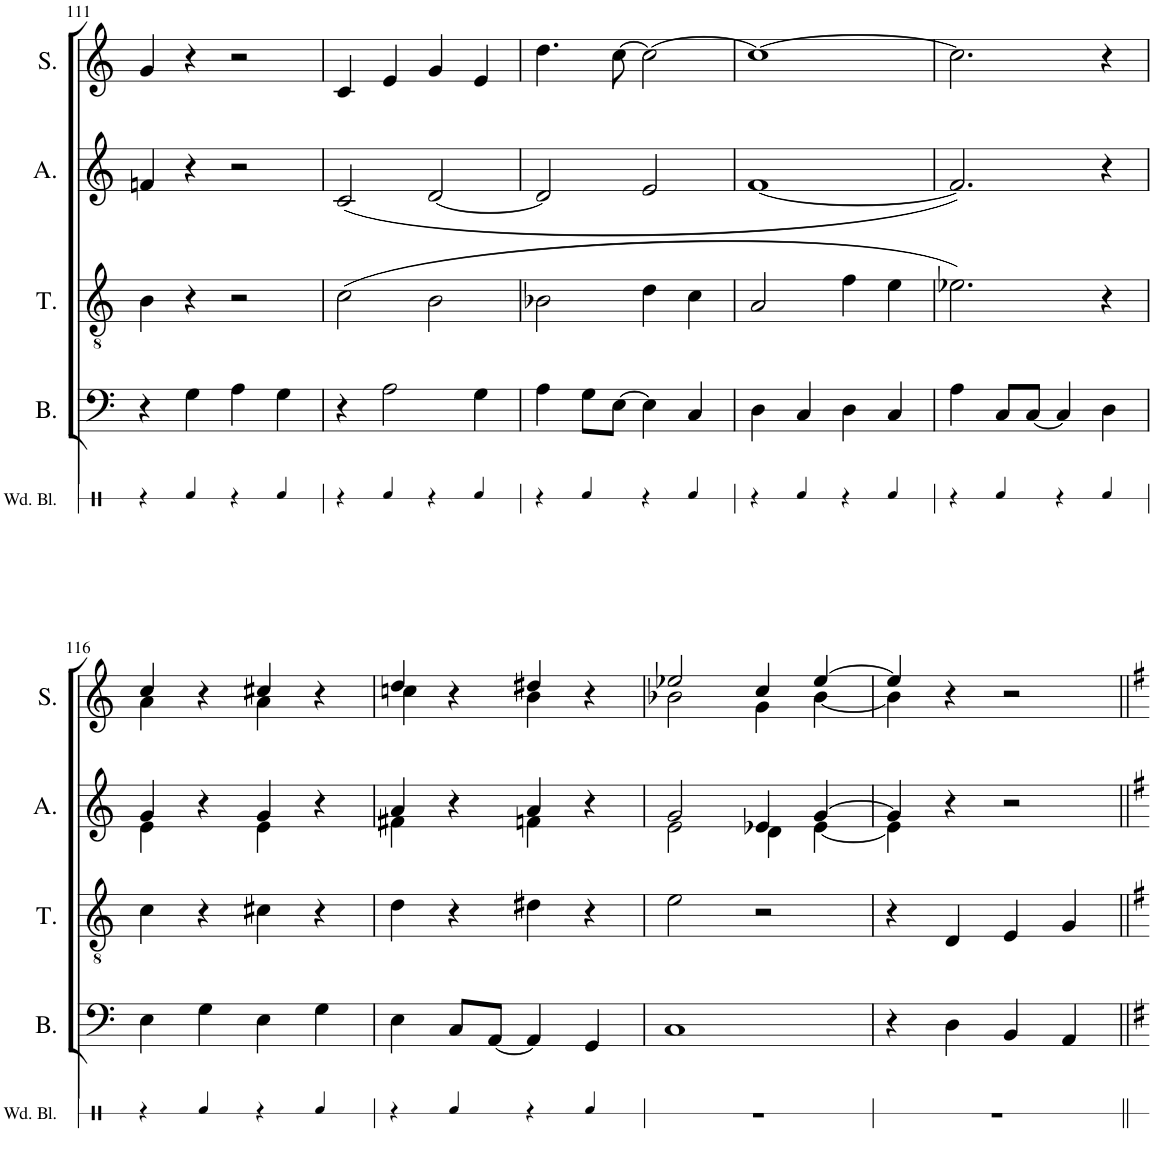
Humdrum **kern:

**kern	**kern	**kern	**kern	**kern
*part5	*part4	*part3	*part2	*part1
*staff5	*staff4	*staff3	*staff2	*staff1
*I"Wood blocks	*I"Bass	*I"Tenor	*I"Alto	*I"Soprano
*I'Wd. Bl.	*I'B.	*I'T.	*I'A.	*I'S.
!!LO:PB:g=z
*clefX	*clefF4	*clefGv2	*clefG2	*clefG2
*k[]	*k[]	*k[]	*k[]	*k[]
*M2/2	*M2/2	*M2/2	*M2/2	*M2/2
*met(c|)	*met(c|)	*met(c|)	*met(c|)	*met(c|)
=111	=111	=111	=111	=111
4r	4r	4B\	4fn/	4g/
4Rf/	4G\	4r	4r	4r
4r	4A\	2r	2r	2r
4Rf/	4G\	.	.	.
=112	=112	=112	=112	=112
4r	4r	(2c\	(2c/	4c/
4Rf/	2A\	.	.	4e/
4r	.	2B\	[2d/	4g/
4Rf/	4G\	.	.	4e/
=113	=113	=113	=113	=113
4r	4A\	2B-X\	2d/]	4.dd\
4Rf/	8G\L	.	.	.
.	[8E\J	.	.	[8cc\
4r	4E\]	4d\	2e/	2cc\_
4Rf/	4C/	4c\	.	.
=114	=114	=114	=114	=114
4r	4D\	2A/	[1f	1cc_
4Rf/	4C/	.	.	.
4r	4D\	4f\	.	.
4Rf/	4C/	4e\	.	.
=115	=115	=115	=115	=115
4r	4A\	2.e-X\)	2.f/])	2.cc\]
4Rf/	8C/L	.	.	.
.	[8C/J	.	.	.
4r	4C/]	.	.	.
4Rf/	4D\	4r	4r	4r
!!LO:LB:g=z
=116	=116	=116	=116	=116
*	*	*	*^	*^
4r	4E\	4c\	4g/	4e\	4cc/	4a\
4Rf/	4G\	4r	4r	4ryy	4r	4ryy
4r	4E\	4c#X\	4g/	4e\	4cc#X/	4a\
4Rf/	4G\	4r	4r	4ryy	4r	4ryy
=117	=117	=117	=117	=117	=117	=117
4r	4E\	4d\	4a/	4f#X\	4dd/	4ccn\
4Rf/	8C/L	4r	4r	4ryy	4r	4ryy
.	[8AA/J	.	.	.	.	.
4r	4AA/]	4d#X\	4a/	4fn\	4dd#X/	4b\
4Rf/	4GG/	4r	4r	4ryy	4r	4ryy
=118	=118	=118	=118	=118	=118	=118
1r	1C	2e\	2g/	2e\	2ee-X/	2b-X\
.	.	2r	4e-X/	4d\	4cc/	4g\
.	.	.	[4g/	[4e-\	[4ee-/	[4b-\
=119	=119	=119	=119	=119	=119	=119
1r	4r	4r	4g/]	4e-\]	4ee-/]	4b-\]
.	4D\	4D/	4r	4ryy	4r	4ryy
.	4BB/	4E/	2r	2ryy	2r	2ryy
.	4AA/	4G/	.	.	.	.
*	*	*	*v	*v	*	*
*	*	*	*	*v	*v
=||	=||	=||	=||	=||
*-	*-	*-	*-	*-
